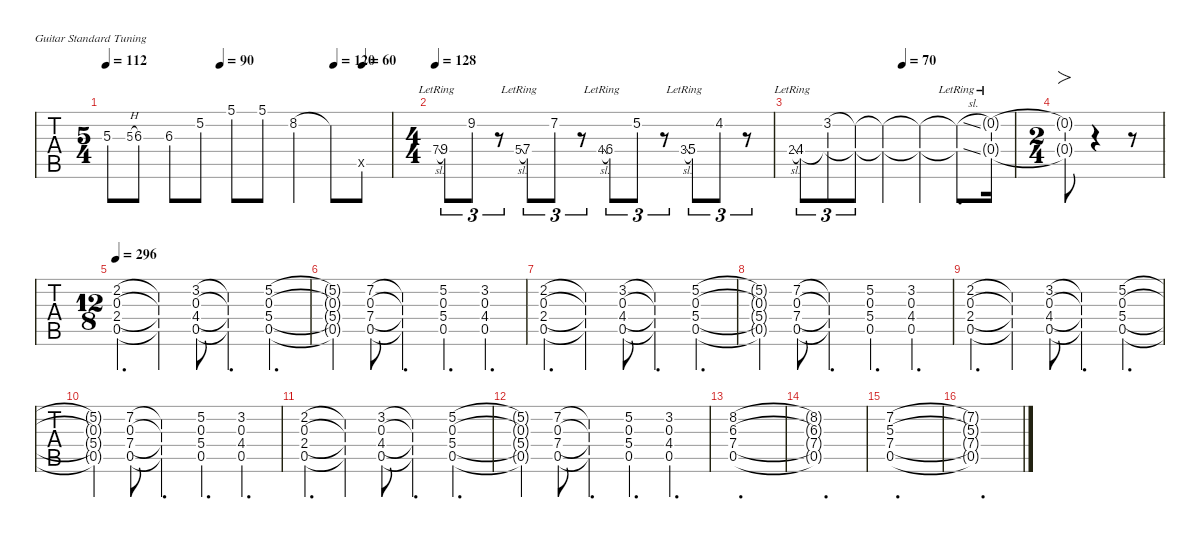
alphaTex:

\hideDynamics
\bracketExtendMode nobrackets
\singleTrackTrackNamePolicy hidden
\multiTrackTrackNamePolicy hidden
\firstSystemTrackNameMode fullname
\firstSystemTrackNameOrientation horizontal
\otherSystemsTrackNameOrientation horizontal
\track ("Guitar I" "E-Gt") {instrument overdrivenguitar}
\staff {tabs}
\tuning (E4 B3 G3 D3 A2 E2)
\ts (5 4)
\tempo 112
\tempo (90 0.4)
\tempo (120 0.8)
\tempo (60 0.9)
\clef g2
\ks c
5.3.8{dy f} 5.3{h}.8{gr} 6.3{acc #}.8 6.3{acc #}.8 5.2.8 5.1.8 5.1.8 8.2.4 8.2{t}.8 0.5{hac x}.8 |
\ts (4 4)
\tempo 128
7.4{sl lr}.8{gr} 9.4.8{tu (3 2)} 9.2{acc #}.8{tu (3 2)} r.8{tu (3 2)} 5.4{sl lr}.8{gr} 7.4.8{tu (3 2)} 7.2{acc #}.8{tu (3 2)} r.8{tu (3 2)} 4.4{sl lr acc #}.8{gr} 6.4{acc #}.8{tu (3 2)} 5.2.8{tu (3 2)} r.8{tu (3 2)} 3.4{sl lr}.8{gr} 5.4.8{tu (3 2)} 4.2{acc #}.8{tu (3 2)} r.8{tu (3 2)} |
\tempo (70 0.5)
2.4{sl lr}.8{gr} 4.4{acc #}.8{tu (3 2)} (3.2 4.4{t acc #}).8{tu (3 2)} (3.2{t} 4.4{t acc #}).8{tu (3 2)} (3.2{t} 4.4{t acc #}).4 (3.2{t} 4.4{t acc #}).4 (3.2{sl lr t} 4.4{sl lr t acc #}).8{d} (0.2{g lr} 0.4{g lr}).16 |
\ts (2 4)
(0.2{t} 0.4{t}).8{fo} r.4 r.8 |
\ts (12 8)
\tempo 296
\clef f4
(2.2{acc #} 0.3 2.4 0.5).4{d dy mp} (2.2{t acc #} 0.3{t} 2.4{t} 0.5{t}).4 (3.2 0.3 4.4{acc #} 0.5).8 (3.2{t} 0.3{t} 4.4{t acc #} 0.5{t}).4{d} (5.2 0.3 5.4 0.5).4{d} |
(5.2{t} 0.3{t} 5.4{t} 0.5{t}).4 (7.2{acc #} 0.3 7.4 0.5).8 (7.2{t acc #} 0.3{t} 7.4{t} 0.5{t}).4{d} (5.2 0.3 5.4 0.5).4{d} (3.2 0.3 4.4{acc #} 0.5).4{d} |
(2.2{acc #} 0.3 2.4 0.5).4{d dy mf} (2.2{t acc #} 0.3{t} 2.4{t} 0.5{t}).4 (3.2 0.3 4.4{acc #} 0.5).8 (3.2{t} 0.3{t} 4.4{t acc #} 0.5{t}).4{d} (5.2 0.3 5.4 0.5).4{d} |
(5.2{t} 0.3{t} 5.4{t} 0.5{t}).4 (7.2{acc #} 0.3 7.4 0.5).8 (7.2{t acc #} 0.3{t} 7.4{t} 0.5{t}).4{d} (5.2 0.3 5.4 0.5).4{d} (3.2 0.3 4.4{acc #} 0.5).4{d} |
(2.2{acc #} 0.3 2.4 0.5).4{d} (2.2{t acc #} 0.3{t} 2.4{t} 0.5{t}).4 (3.2 0.3 4.4{acc #} 0.5).8 (3.2{t} 0.3{t} 4.4{t acc #} 0.5{t}).4{d} (5.2 0.3 5.4 0.5).4{d} |
(5.2{t} 0.3{t} 5.4{t} 0.5{t}).4 (7.2{acc #} 0.3 7.4 0.5).8 (7.2{t acc #} 0.3{t} 7.4{t} 0.5{t}).4{d} (5.2 0.3 5.4 0.5).4{d} (3.2 0.3 4.4{acc #} 0.5).4{d} |
(2.2{acc #} 0.3 2.4 0.5).4{d} (2.2{t acc #} 0.3{t} 2.4{t} 0.5{t}).4 (3.2 0.3 4.4{acc #} 0.5).8 (3.2{t} 0.3{t} 4.4{t acc #} 0.5{t}).4{d} (5.2 0.3 5.4 0.5).4{d} |
(5.2{t} 0.3{t} 5.4{t} 0.5{t}).4 (7.2{acc #} 0.3 7.4 0.5).8 (7.2{t acc #} 0.3{t} 7.4{t} 0.5{t}).4{d} (5.2 0.3 5.4 0.5).4{d} (3.2 0.3 4.4{acc #} 0.5).4{d} |
\clef g2
(8.2 6.3{acc #} 7.4 0.5).1{d dy f} |
(8.2{t} 6.3{t acc #} 7.4{t} 0.5{t}).1{d} |
(7.2{acc #} 5.3 7.4 0.5).1{d} |
(7.2{t acc #} 5.3{t} 7.4{t} 0.5{t}).1{d}
